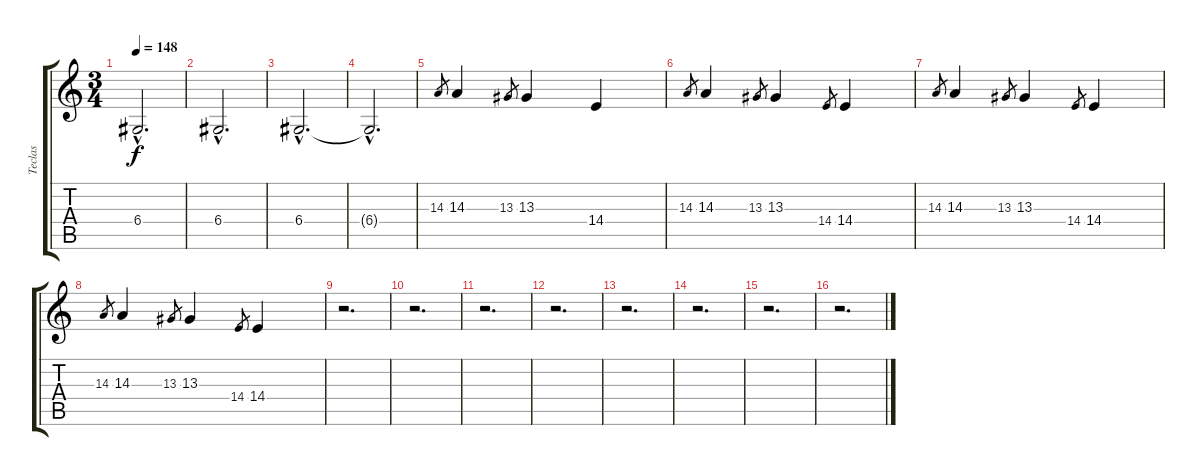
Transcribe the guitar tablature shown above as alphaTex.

\track ("Teclas" "Teclas") {instrument brightacousticpiano}
\staff {score tabs}
\tuning (E4 B3 G3 D3 A2 E2) {hide}
\ts (3 4)
\tempo 148
\clef g2
\ks c
6.4{hac}.2{d dy f} |
6.4{hac}.2{d} |
6.4{hac}.2{d} |
6.4{hac t}.2{d} |
14.3.8{gr} 14.3.4 13.3.8{gr} 13.3.4 14.4.4 |
14.3.8{gr} 14.3.4 13.3.8{gr} 13.3.4 14.4.8{gr} 14.4.4 |
14.3.8{gr} 14.3.4 13.3.8{gr} 13.3.4 14.4.8{gr} 14.4.4 |
14.3.8{gr} 14.3.4 13.3.8{gr} 13.3.4 14.4.8{gr} 14.4.4 |
r.2{d} |
r.2{d} |
r.2{d} |
r.2{d} |
r.2{d} |
r.2{d} |
r.2{d} |
r.2{d}
